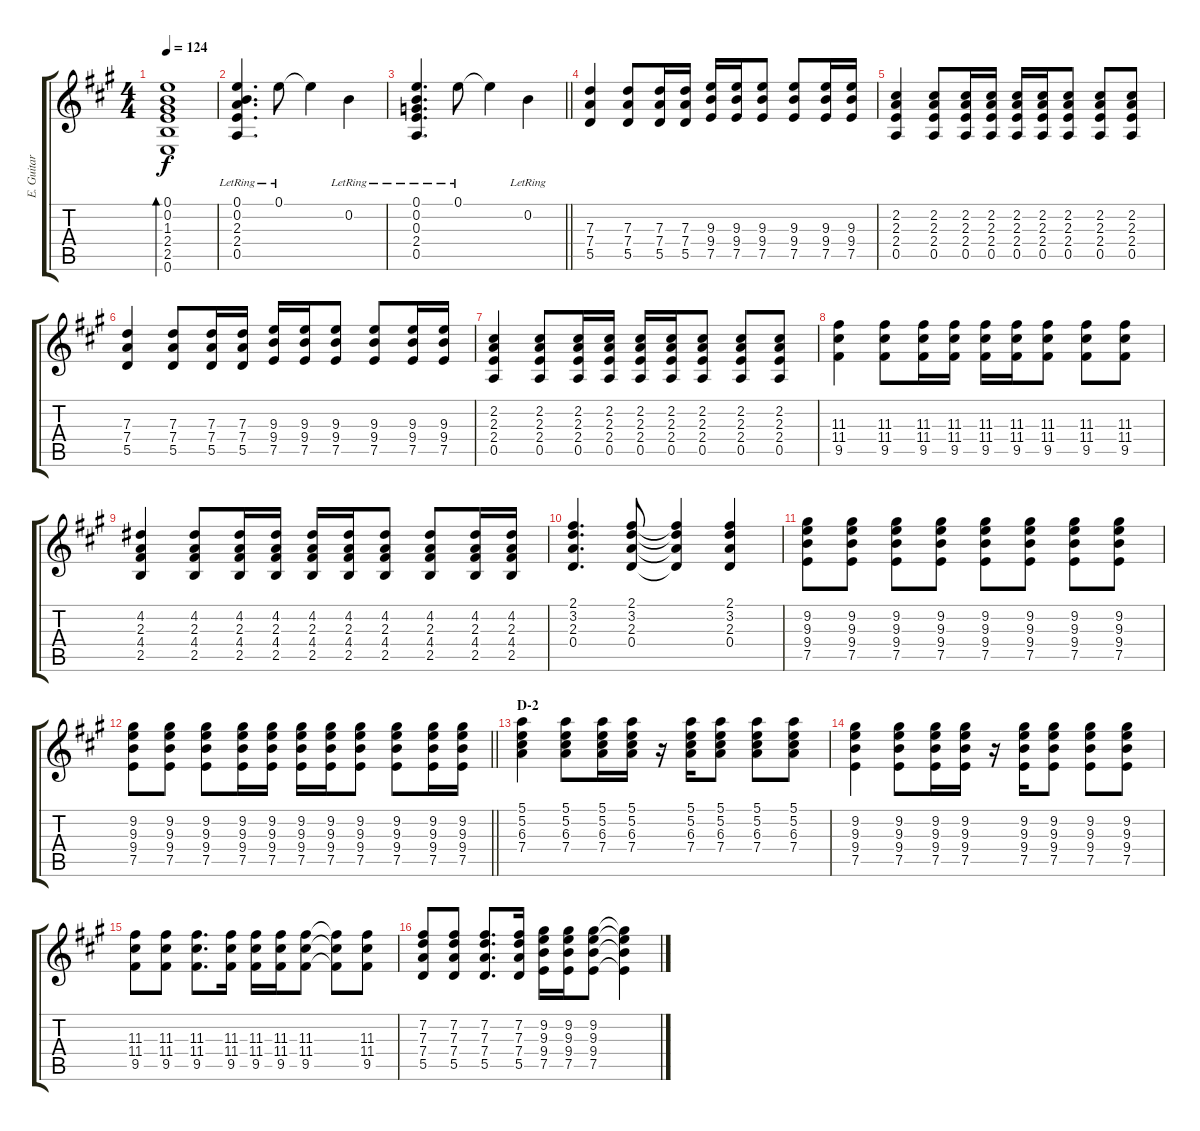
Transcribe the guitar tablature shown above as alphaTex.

\track ("E. Guitar" "E. Guitar") {instrument electricguitarclean}
\staff {score tabs}
\tuning (E4 B3 G3 D3 A2 E2) {hide}
\ts (4 4)
\tempo 124
\clef g2
\ks a
(0.1 0.2 1.3 2.4 2.5 0.6).1{bd 120 dy f} |
(0.1{lr} 0.2{lr} 2.3{lr} 2.4{lr} 0.5{lr}).4{d} 0.1{lr}.8 0.1{t}.4 0.2{lr}.4 |
\barLineRight lightlight
(0.1{lr} 0.2{lr} 0.3{lr} 2.4{lr} 0.5{lr}).4{d} 0.1{lr}.8 0.1{t}.4 0.2{lr}.4 |
(7.3 7.4 5.5).4 (7.3 7.4 5.5).8 (7.3 7.4 5.5).16 (7.3 7.4 5.5).16 (9.3 9.4 7.5).16 (9.3 9.4 7.5).16 (9.3 9.4 7.5).8 (9.3 9.4 7.5).8 (9.3 9.4 7.5).16 (9.3 9.4 7.5).16 |
(2.2 2.3 2.4 0.5).4 (2.2 2.3 2.4 0.5).8 (2.2 2.3 2.4 0.5).16 (2.2 2.3 2.4 0.5).16 (2.2 2.3 2.4 0.5).16 (2.2 2.3 2.4 0.5).16 (2.2 2.3 2.4 0.5).8 (2.2 2.3 2.4 0.5).8 (2.2 2.3 2.4 0.5).8 |
(7.3 7.4 5.5).4 (7.3 7.4 5.5).8 (7.3 7.4 5.5).16 (7.3 7.4 5.5).16 (9.3 9.4 7.5).16 (9.3 9.4 7.5).16 (9.3 9.4 7.5).8 (9.3 9.4 7.5).8 (9.3 9.4 7.5).16 (9.3 9.4 7.5).16 |
(2.2 2.3 2.4 0.5).4 (2.2 2.3 2.4 0.5).8 (2.2 2.3 2.4 0.5).16 (2.2 2.3 2.4 0.5).16 (2.2 2.3 2.4 0.5).16 (2.2 2.3 2.4 0.5).16 (2.2 2.3 2.4 0.5).8 (2.2 2.3 2.4 0.5).8 (2.2 2.3 2.4 0.5).8 |
(11.3 11.4 9.5).4 (11.3 11.4 9.5).8 (11.3 11.4 9.5).16 (11.3 11.4 9.5).16 (11.3 11.4 9.5).16 (11.3 11.4 9.5).16 (11.3 11.4 9.5).8 (11.3 11.4 9.5).8 (11.3 11.4 9.5).8 |
(4.2 2.3 4.4 2.5).4 (4.2 2.3 4.4 2.5).8 (4.2 2.3 4.4 2.5).16 (4.2 2.3 4.4 2.5).16 (4.2 2.3 4.4 2.5).16 (4.2 2.3 4.4 2.5).16 (4.2 2.3 4.4 2.5).8 (4.2 2.3 4.4 2.5).8 (4.2 2.3 4.4 2.5).16 (4.2 2.3 4.4 2.5).16 |
(2.1 3.2 2.3 0.4).4{d} (2.1 3.2 2.3 0.4).8 (2.1{t} 3.2{t} 2.3{t} 0.4{t}).4 (2.1 3.2 2.3 0.4).4 |
(9.2 9.3 9.4 7.5).8 (9.2 9.3 9.4 7.5).8 (9.2 9.3 9.4 7.5).8 (9.2 9.3 9.4 7.5).8 (9.2 9.3 9.4 7.5).8 (9.2 9.3 9.4 7.5).8 (9.2 9.3 9.4 7.5).8 (9.2 9.3 9.4 7.5).8 |
\barLineRight lightlight
(9.2 9.3 9.4 7.5).8 (9.2 9.3 9.4 7.5).8 (9.2 9.3 9.4 7.5).8 (9.2 9.3 9.4 7.5).16 (9.2 9.3 9.4 7.5).16 (9.2 9.3 9.4 7.5).16 (9.2 9.3 9.4 7.5).16 (9.2 9.3 9.4 7.5).8 (9.2 9.3 9.4 7.5).8 (9.2 9.3 9.4 7.5).16 (9.2 9.3 9.4 7.5).16 |
\section ("" "D-2")
(5.1 5.2 6.3 7.4).4 (5.1 5.2 6.3 7.4).8 (5.1 5.2 6.3 7.4).16 (5.1 5.2 6.3 7.4).16 r.16 (5.1 5.2 6.3 7.4).16 (5.1 5.2 6.3 7.4).8 (5.1 5.2 6.3 7.4).8 (5.1 5.2 6.3 7.4).8 |
(9.2 9.3 9.4 7.5).4 (9.2 9.3 9.4 7.5).8 (9.2 9.3 9.4 7.5).16 (9.2 9.3 9.4 7.5).16 r.16 (9.2 9.3 9.4 7.5).16 (9.2 9.3 9.4 7.5).8 (9.2 9.3 9.4 7.5).8 (9.2 9.3 9.4 7.5).8 |
(11.3 11.4 9.5).8 (11.3 11.4 9.5).8 (11.3 11.4 9.5).8{d} (11.3 11.4 9.5).16 (11.3 11.4 9.5).16 (11.3 11.4 9.5).16 (11.3 11.4 9.5).8 (11.3{t} 11.4{t} 9.5{t}).8 (11.3 11.4 9.5).8 |
(7.2 7.3 7.4 5.5).8 (7.2 7.3 7.4 5.5).8 (7.2 7.3 7.4 5.5).8{d} (7.2 7.3 7.4 5.5).16 (9.2 9.3 9.4 7.5).16 (9.2 9.3 9.4 7.5).16 (9.2 9.3 9.4 7.5).8 (9.2{t} 9.3{t} 9.4{t} 7.5{t}).4
